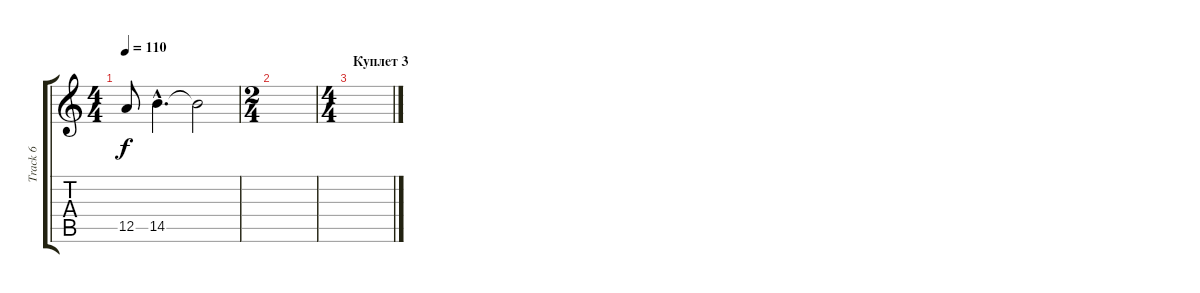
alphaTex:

\track ("Track 6" "Track 6") {instrument electricguitarjazz}
\staff {score tabs}
\tuning (E4 B3 G3 D3 A2 E2) {hide}
\ts (4 4)
\tempo 110
\clef g2
\ks c
12.5{t}.8{dy f} 14.5{hac}.4{d} 14.5{t}.2 |
\ts (2 4)
|
\ts (4 4)
\section ("" "Куплет 3")
